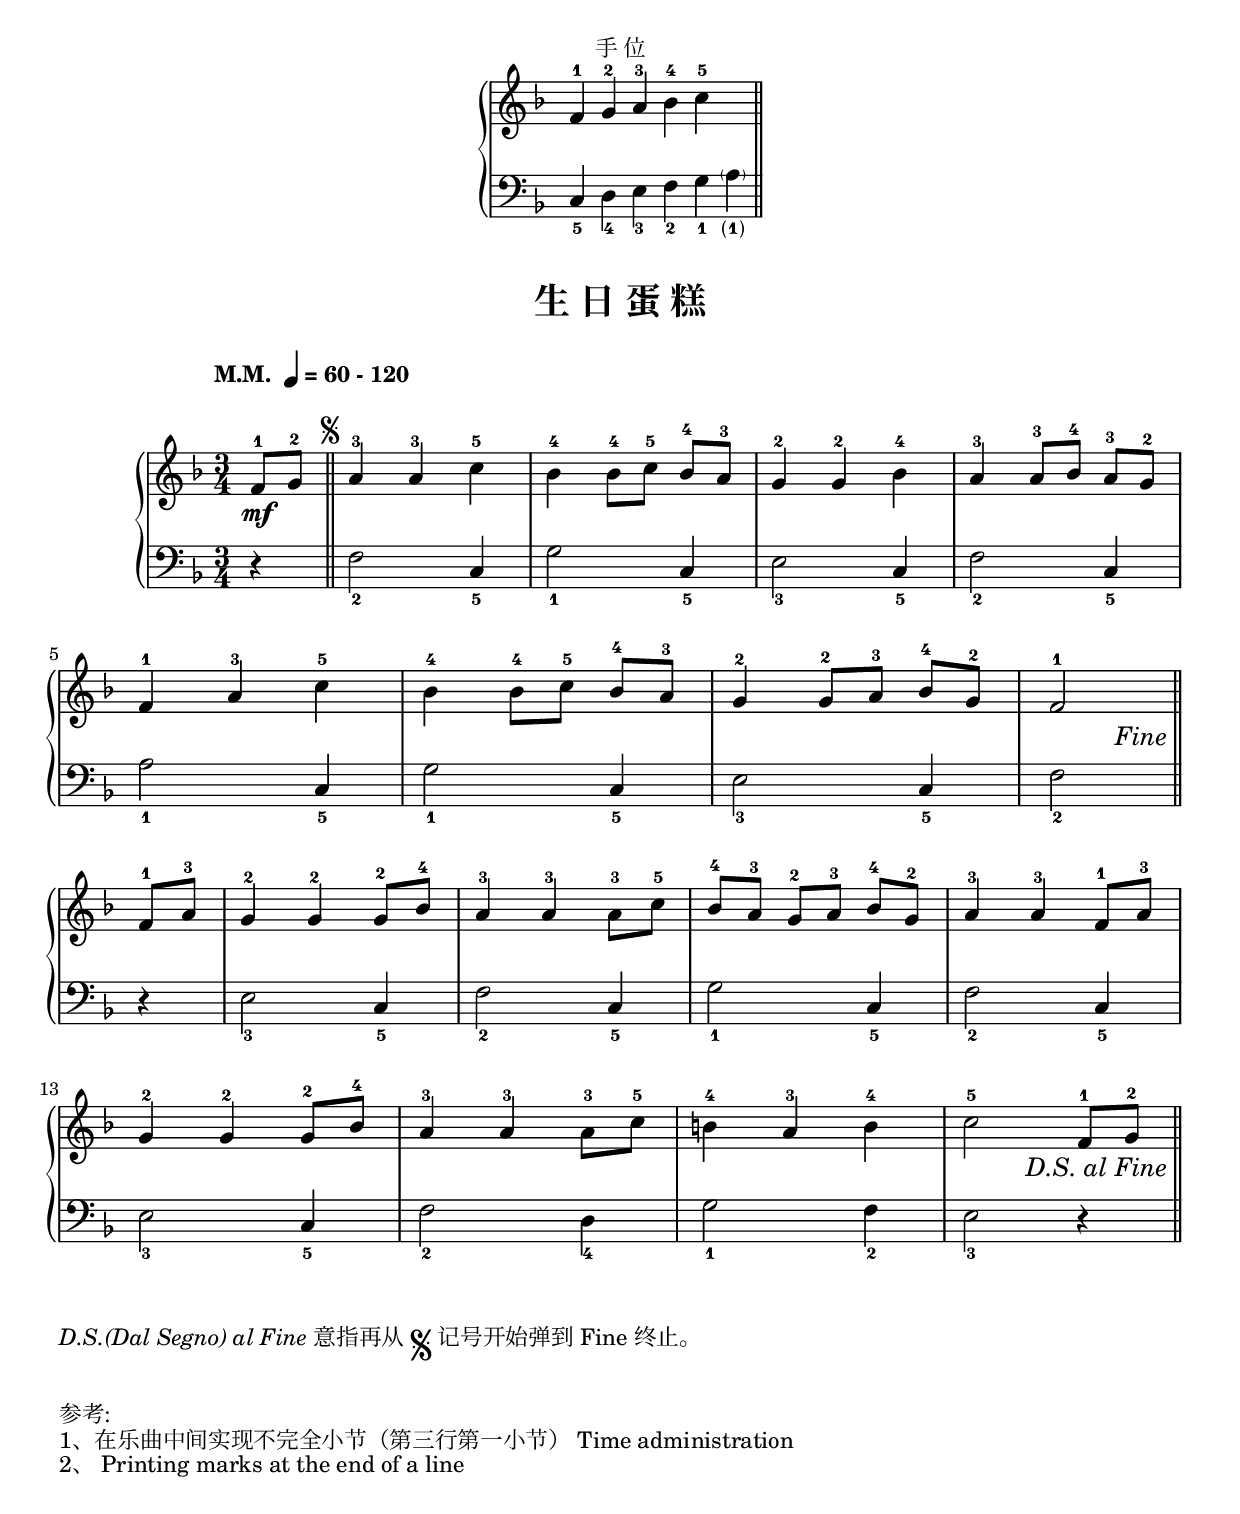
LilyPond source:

\version "2.18.2"
% 《约翰•汤普森 现代钢琴教程 1》 P49

\markup { \vspace #1 }

keyTime = {
  \key f \major
  \time 3/4
}

right_hand = \relative c'' {
  \clef treble
  \keyTime
  
  f,4-1 g-2 a-3 \bar "" bes-4 c-5 s \bar "||"
}

left_hand = \relative c {
  \clef bass
  \keyTime
  
  c4_5 d_4 e_3 f_2 g_1
  <\parenthesize a>4-\parenthesize \tweak ParenthesesItem.font-size #-2 _1
}

\markup { \fill-line { "手 位" } }
\markup {\fill-line {
  \score {
    \new PianoStaff <<
      \new Staff = "upper" \right_hand
      \new Staff = "lower" \left_hand
    >>
    \layout {
      \override Staff.TimeSignature #'stencil = ##f
    }
  }
} }


upper_repeat = \relative c'' {
  a4-3 a-3 c-5 |
  bes4-4 bes8-4[ c-5] bes-4[ a-3] |
  g4-2 g-2 bes-4 |
  a4-3 a8-3[ bes-4] a-3[ g-2] |\break
  
  f4-1 a-3 c-5 |
  bes4-4 bes8-4[ c-5] bes-4[ a-3] |
  g4-2 g8-2[ a-3] bes-4[ g-2] |
  f2-1 \bar "||"\break
}

upper = \relative c'' {
  \clef treble
  \keyTime
  % \tempo "M.M. " 4.=60-120
  \tempo \markup {
    \center-column {
      \line{"M.M. " \note-by-number #2 #0 #UP "= 60 - 120"}
      \line { " " }
      \line { " " }
    }
  }
  
  \partial 4 f,8-1[\mf g-2] \bar "||"
  
  \tag #'pdf {
    \once \override Score.RehearsalMark.font-size = #-1
    \mark \markup { \musicglyph #"scripts.segno" }
  }
  
  \upper_repeat
  
  \tag #'pdf
  {
    \once \override Score.RehearsalMark.break-visibility = #end-of-line-visible
    % \once \override Score.RehearsalMark.direction = #DOWN
    \once \override Score.RehearsalMark.self-alignment-X = #RIGHT
    \once \override Score.RehearsalMark.font-size = #1
    \once \override Score.RehearsalMark.extra-offset = #'( -1 . -8 )
    \mark \markup { \italic {"Fine"} }
  }
  
  \set Timing.measurePosition = #(ly:make-moment 2/4)
  f8-1[ a-3] |
  g4-2 g-2 g8-2 bes-4 |
  a4-3 a-3 a8-3 c-5 |
  bes8-4[ a-3] g-2[ a-3] bes-4[ g-2] |
  a4-3 a-3 f8-1 a-3 |\break  
  
  g4-2 g-2 g8-2 bes-4 |
  a4-3 a-3 a8-3 c-5 |
  b4-4 a-3 b-4 |
  c2-5 f,8-1[ g-2] \bar"||"
  
  \tag #'pdf
  {
    %\once \override Score.RehearsalMark.direction = #DOWN
    \once \override Score.RehearsalMark.font-size = #1
    \once \override Score.RehearsalMark.self-alignment-X = #RIGHT
    \once \override Score.RehearsalMark.extra-offset = #'( -1 . -9 )
    \mark \markup { \italic {"D.S. al Fine"} }
  }
  
  \tag #'midi {
    \break
    \upper_repeat
  }
}

lower_repeat = \relative c {
  f2_2 c4_5 |
  g'2_1 c,4_5 |
  e2_3 c4_5 |
  f2_2 c4_5 |\break
  
  a'2_1 c,4_5 |
  g'2_1 c,4_5 |
  e2_3 c4_5 |
  f2_2 \bar "||"\break
}
  
lower = \relative c {
  \clef bass
  \keyTime
  
  \partial 4 r4 \bar "||"
  
  \lower_repeat
  
  \set Timing.measurePosition = #(ly:make-moment 2/4)
  r4 |
  e2_3 c4_5 |
  f2_2 c4_5 |
  g'2_1 c,4_5 |
  f2_2 c4_5 |\break
  
  e2_3 c4_5 |
  f2_2 d4_4 |
  g2_1 f4_2 |
  e2_3 r4 |\bar"||"
  
  \tag #'midi {
    \break
    \lower_repeat
  }
}

\paper {
  print-all-headers = ##t
}

\markup { \vspace #1 }

\score {
  \header {
    title = "生 日 蛋 糕"
  }
  \keepWithTag #'pdf
  \new PianoStaff <<
    \new Staff = "upper" \upper
    \new Staff = "lower" \lower
  >>
  \layout { }
}

\score {
  \unfoldRepeats
  \keepWithTag #'midi
  \new PianoStaff <<
    \new Staff = "upper" \upper
    \new Staff = "lower" \lower
  >>
  \midi { }
}

\markup { \italic {"D.S.(Dal Segno) al Fine"}意指再从 \musicglyph #"scripts.segno" 记号开始弹到 Fine 终止。}
\markup { \vspace #1 }
\markup { 参考: }
\markup { 1、在乐曲中间实现不完全小节（第三行第一小节） \with-url #"http://lilypond.org/doc/v2.18/Documentation/notation/special-rhythmic-concerns#time-administration" {
    Time administration
  }
}
\markup { 2、\with-url #"http://lsr.di.unimi.it/LSR/Item?id=636" {
    Printing marks at the end of a line
  }
}



